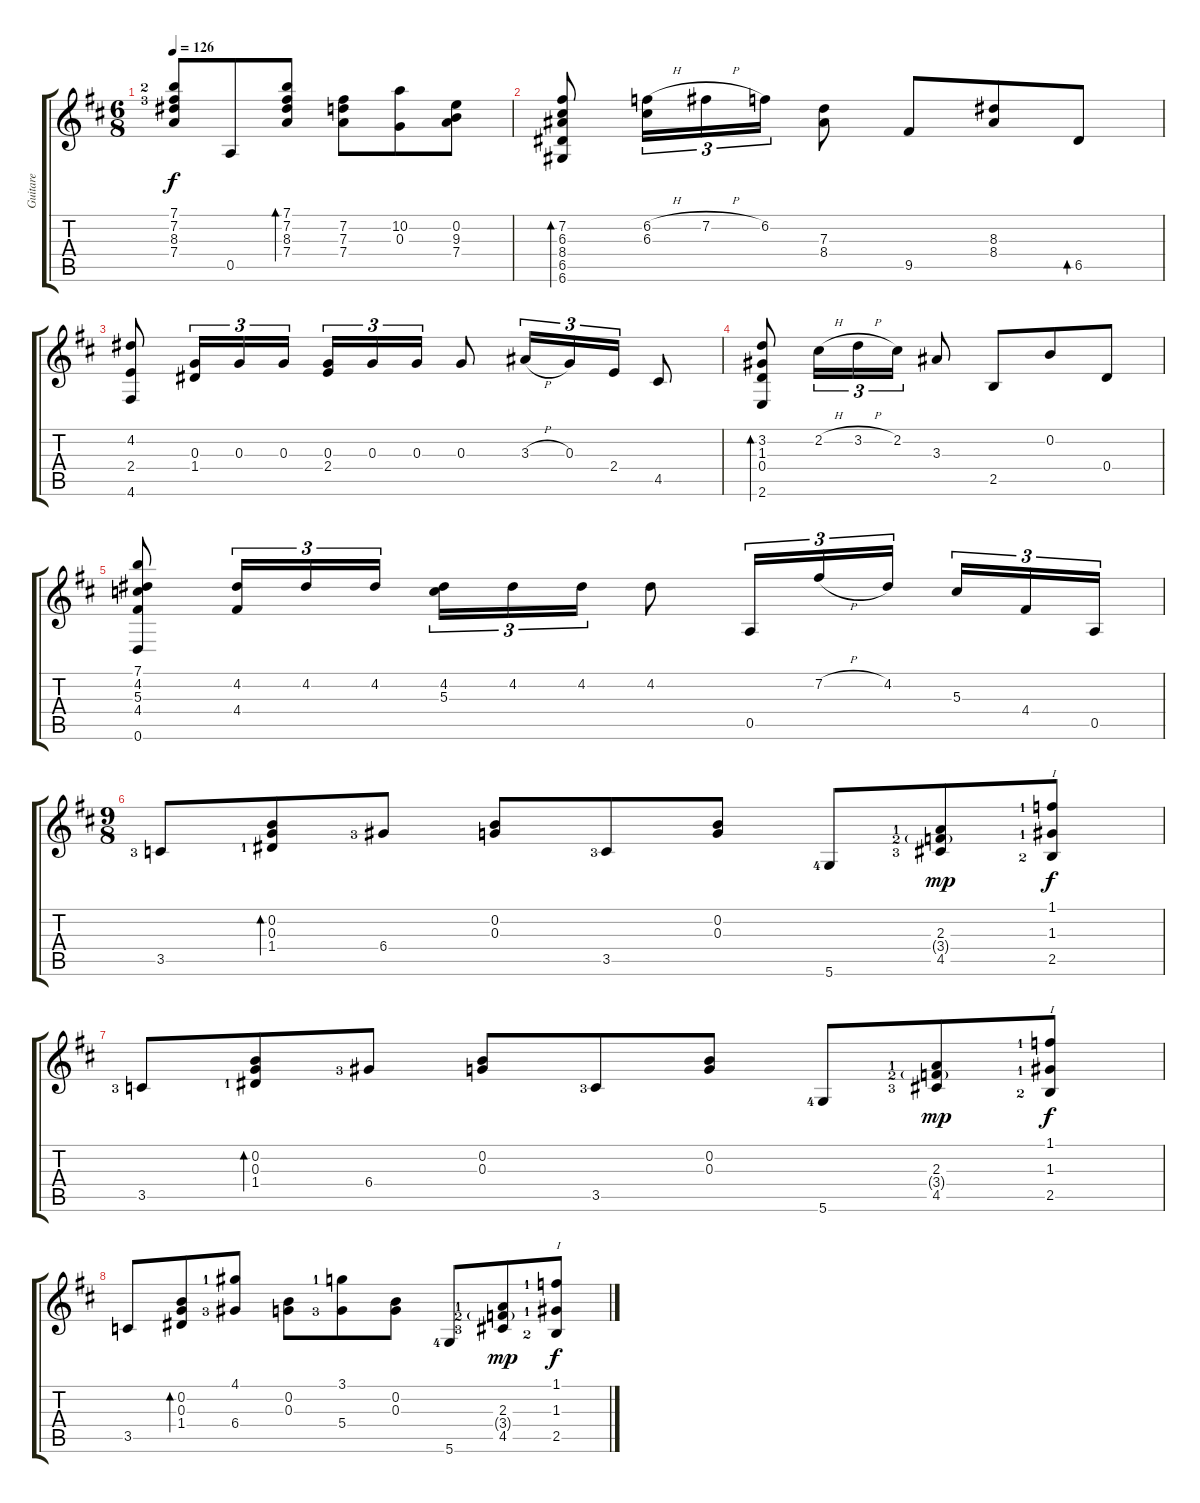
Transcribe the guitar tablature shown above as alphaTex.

\track ("Guitare" "Guitare") {instrument acousticguitarnylon}
\staff {score tabs}
\tuning (E4 B3 G3 D3 A2 D2) {hide}
\ts (6 8)
\tempo 126
\clef g2
\ks d
(7.1{lf 3} 7.2{lf 4} 8.3 7.4).8{dy f} 0.5.8 (7.1 7.2 8.3 7.4).8{bd 120} (7.2 7.3 7.4).8 (10.2 0.3).8 (0.2 9.3 7.4).8 |
(7.2 6.3 8.4 6.5 6.6).8{bd 120} (6.2{h} 6.3).16{tu (3 2)} 7.2{h}.16{tu (3 2)} 6.2.16{tu (3 2)} (7.3 8.4).8 9.5.8 (8.3 8.4).8 6.5.8{bd 120} |
(4.2 2.4 4.6).8 (0.3 1.4).16{tu (3 2)} 0.3.16{tu (3 2)} 0.3.16{tu (3 2) beam splitsecondary} (0.3 2.4).16{tu (3 2)} 0.3.16{tu (3 2)} 0.3.16{tu (3 2)} 0.3.8 3.3{h}.16{tu (3 2)} 0.3.16{tu (3 2)} 2.4.16{tu (3 2)} 4.5.8 |
(3.2 1.3 0.4 2.6).8{bd 120} 2.2{h}.16{tu (3 2)} 3.2{h}.16{tu (3 2)} 2.2.16{tu (3 2)} 3.3.8 2.5.8 0.2.8 0.4.8 |
(7.1 4.2 5.3 4.4 0.6).8 (4.2 4.4).16{tu (3 2)} 4.2.16{tu (3 2)} 4.2.16{tu (3 2) beam splitsecondary} (4.2 5.3).16{tu (3 2)} 4.2.16{tu (3 2)} 4.2.16{tu (3 2)} 4.2.8 0.5.16{tu (3 2)} 7.2{h}.16{tu (3 2)} 4.2.16{tu (3 2) beam splitsecondary} 5.3.16{tu (3 2)} 4.4.16{tu (3 2)} 0.5.16{tu (3 2)} |
\ts (9 8)
3.5{lf 4}.8 (0.2 0.3 1.4{lf 2}).8{bd 120} 6.4{lf 4}.8 (0.2 0.3).8 3.5{lf 4}.8 (0.2 0.3).8 5.6{lf 5}.8 (2.3{lf 2} 3.4{g lf 3} 4.5{lf 4}).8{dy mp} (1.1{lf 2} 1.3{lf 2} 2.5{lf 3}).8{txt "I" dy f} |
3.5{lf 4}.8 (0.2 0.3 1.4{lf 2}).8{bd 120} 6.4{lf 4}.8 (0.2 0.3).8 3.5{lf 4}.8 (0.2 0.3).8 5.6{lf 5}.8 (2.3{lf 2} 3.4{g lf 3} 4.5{lf 4}).8{dy mp} (1.1{lf 2} 1.3{lf 2} 2.5{lf 3}).8{txt "I" dy f} |
3.5.8 (0.2 0.3 1.4).8{bd 120} (4.1{lf 2} 6.4{lf 4}).8 (0.2 0.3).8 (3.1{lf 2} 5.4{lf 4}).8 (0.2 0.3).8 5.6{lf 5}.8 (2.3{lf 2} 3.4{g lf 3} 4.5{lf 4}).8{dy mp} (1.1{lf 2} 1.3{lf 2} 2.5{lf 3}).8{txt "I" dy f}
